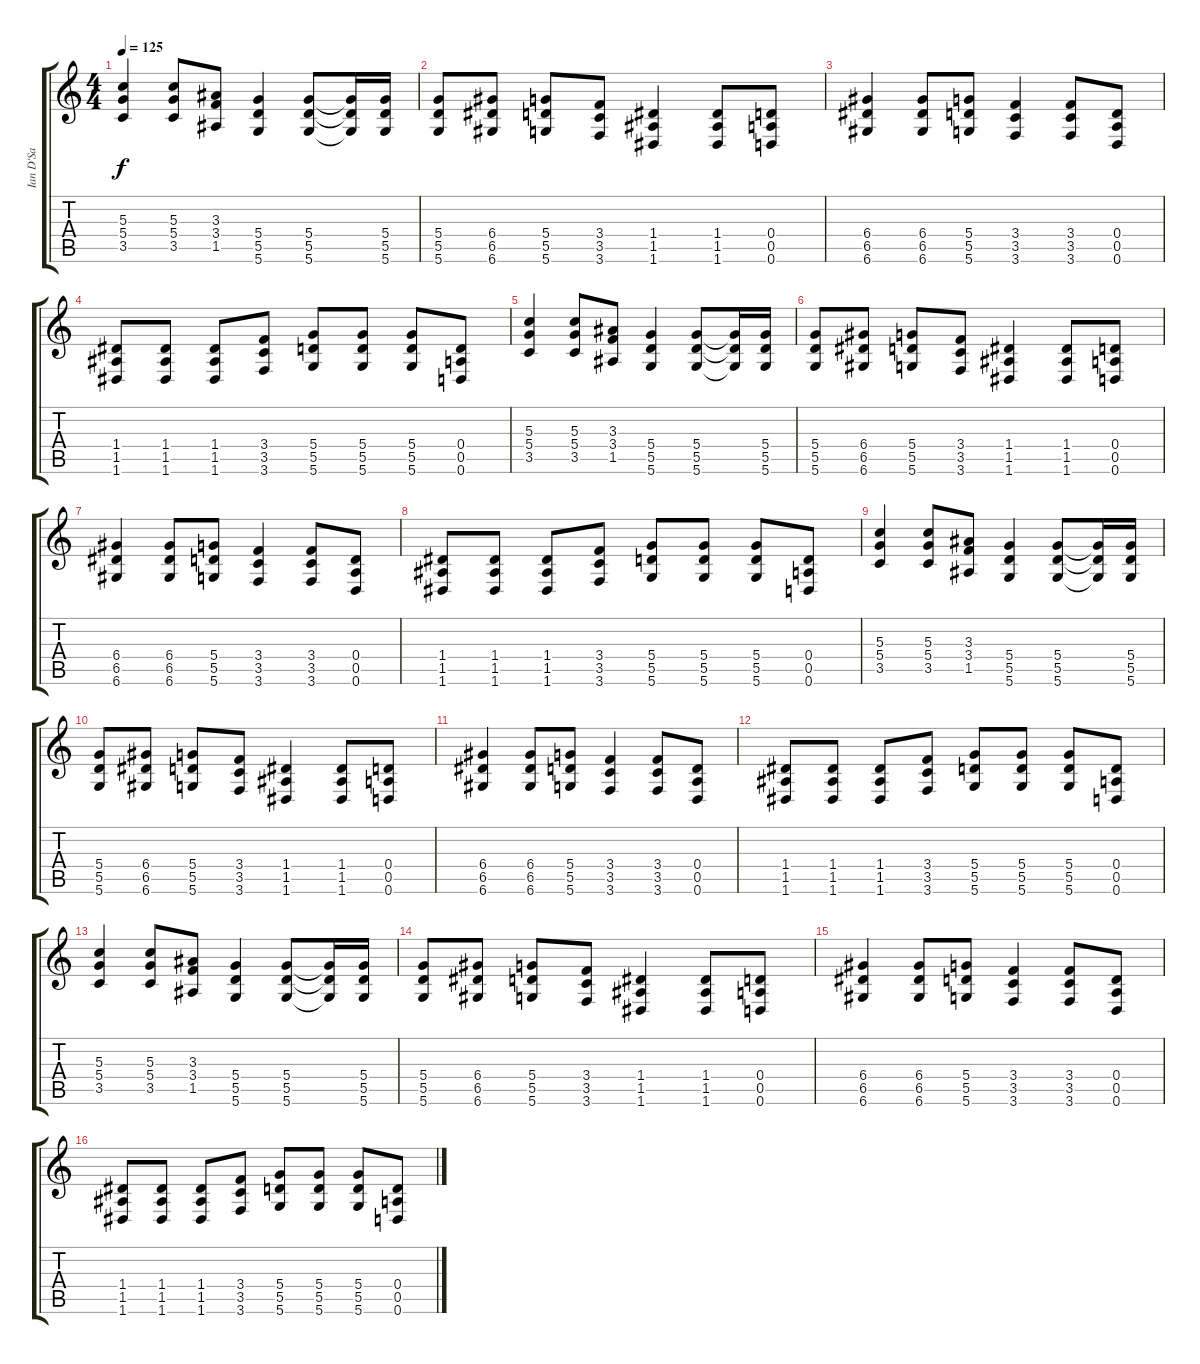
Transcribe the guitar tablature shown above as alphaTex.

\track ("Ian D'Sa" "Ian D'Sa") {instrument distortionguitar}
\staff {score tabs}
\tuning (E4 B3 G3 D3 A2 D2) {hide}
\ts (4 4)
\tempo 125
\clef g2
\ks c
(5.3 5.4 3.5).4{dy f} (5.3 5.4 3.5).8 (3.3 3.4 1.5).8 (5.4 5.5 5.6).4 (5.4 5.5 5.6).8 (5.4{t} 5.5{t} 5.6{t}).16 (5.4 5.5 5.6).16 |
(5.4 5.5 5.6).8 (6.4 6.5 6.6).8 (5.4 5.5 5.6).8 (3.4 3.5 3.6).8 (1.4 1.5 1.6).4 (1.4 1.5 1.6).8 (0.4 0.5 0.6).8 |
(6.4 6.5 6.6).4 (6.4 6.5 6.6).8 (5.4 5.5 5.6).8 (3.4 3.5 3.6).4 (3.4 3.5 3.6).8 (0.4 0.5 0.6).8 |
(1.4 1.5 1.6).8 (1.4 1.5 1.6).8 (1.4 1.5 1.6).8 (3.4 3.5 3.6).8 (5.4 5.5 5.6).8 (5.4 5.5 5.6).8 (5.4 5.5 5.6).8 (0.4 0.5 0.6).8 |
(5.3 5.4 3.5).4 (5.3 5.4 3.5).8 (3.3 3.4 1.5).8 (5.4 5.5 5.6).4 (5.4 5.5 5.6).8 (5.4{t} 5.5{t} 5.6{t}).16 (5.4 5.5 5.6).16 |
(5.4 5.5 5.6).8 (6.4 6.5 6.6).8 (5.4 5.5 5.6).8 (3.4 3.5 3.6).8 (1.4 1.5 1.6).4 (1.4 1.5 1.6).8 (0.4 0.5 0.6).8 |
(6.4 6.5 6.6).4 (6.4 6.5 6.6).8 (5.4 5.5 5.6).8 (3.4 3.5 3.6).4 (3.4 3.5 3.6).8 (0.4 0.5 0.6).8 |
(1.4 1.5 1.6).8 (1.4 1.5 1.6).8 (1.4 1.5 1.6).8 (3.4 3.5 3.6).8 (5.4 5.5 5.6).8 (5.4 5.5 5.6).8 (5.4 5.5 5.6).8 (0.4 0.5 0.6).8 |
(5.3 5.4 3.5).4 (5.3 5.4 3.5).8 (3.3 3.4 1.5).8 (5.4 5.5 5.6).4 (5.4 5.5 5.6).8 (5.4{t} 5.5{t} 5.6{t}).16 (5.4 5.5 5.6).16 |
(5.4 5.5 5.6).8 (6.4 6.5 6.6).8 (5.4 5.5 5.6).8 (3.4 3.5 3.6).8 (1.4 1.5 1.6).4 (1.4 1.5 1.6).8 (0.4 0.5 0.6).8 |
(6.4 6.5 6.6).4 (6.4 6.5 6.6).8 (5.4 5.5 5.6).8 (3.4 3.5 3.6).4 (3.4 3.5 3.6).8 (0.4 0.5 0.6).8 |
(1.4 1.5 1.6).8 (1.4 1.5 1.6).8 (1.4 1.5 1.6).8 (3.4 3.5 3.6).8 (5.4 5.5 5.6).8 (5.4 5.5 5.6).8 (5.4 5.5 5.6).8 (0.4 0.5 0.6).8 |
(5.3 5.4 3.5).4 (5.3 5.4 3.5).8 (3.3 3.4 1.5).8 (5.4 5.5 5.6).4 (5.4 5.5 5.6).8 (5.4{t} 5.5{t} 5.6{t}).16 (5.4 5.5 5.6).16 |
(5.4 5.5 5.6).8 (6.4 6.5 6.6).8 (5.4 5.5 5.6).8 (3.4 3.5 3.6).8 (1.4 1.5 1.6).4 (1.4 1.5 1.6).8 (0.4 0.5 0.6).8 |
(6.4 6.5 6.6).4 (6.4 6.5 6.6).8 (5.4 5.5 5.6).8 (3.4 3.5 3.6).4 (3.4 3.5 3.6).8 (0.4 0.5 0.6).8 |
(1.4 1.5 1.6).8 (1.4 1.5 1.6).8 (1.4 1.5 1.6).8 (3.4 3.5 3.6).8 (5.4 5.5 5.6).8 (5.4 5.5 5.6).8 (5.4 5.5 5.6).8 (0.4 0.5 0.6).8
